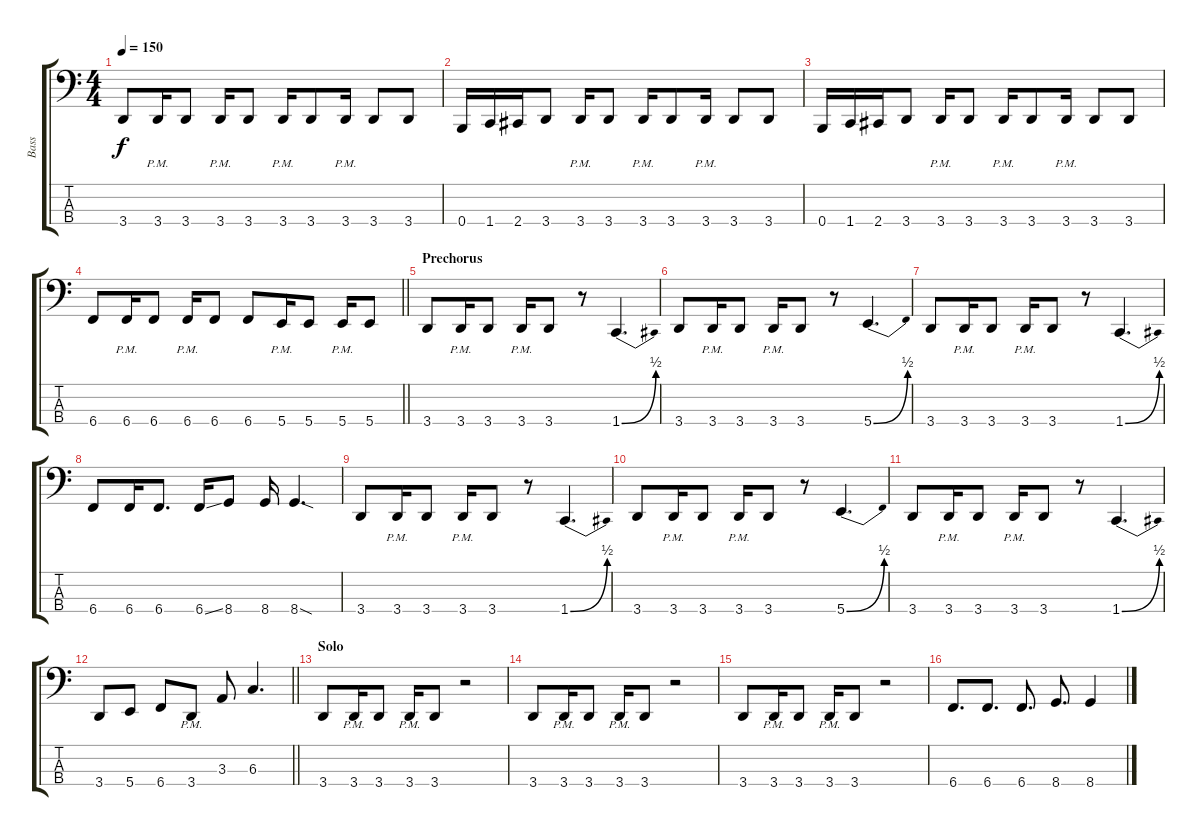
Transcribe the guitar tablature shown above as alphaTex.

\track ("Bass" "Bass") {instrument electricbasspick}
\staff {score tabs}
\tuning (E2 B1 Gb1 B0) {hide}
\ts (4 4)
\tempo 150
\clef f4
\ks c
3.4.8{dy f} 3.4{pm}.16 3.4.8 3.4{pm}.16 3.4.8 3.4{pm}.16 3.4.8 3.4{pm}.16 3.4.8 3.4.8 |
0.4.16 1.4.16 2.4.16 3.4.8 3.4{pm}.16 3.4.8 3.4{pm}.16 3.4.8 3.4{pm}.16 3.4.8 3.4.8 |
0.4.16 1.4.16 2.4.16 3.4.8 3.4{pm}.16 3.4.8 3.4{pm}.16 3.4.8 3.4{pm}.16 3.4.8 3.4.8 |
\barLineRight lightlight
6.4.8 6.4{pm}.16 6.4.8 6.4{pm}.16 6.4.8 6.4.8 5.4{pm}.16 5.4.8 5.4{pm}.16 5.4.8 |
\section ("" "Prechorus")
3.4.8 3.4{pm}.16 3.4.8 3.4{pm}.16 3.4.8 r.8 1.4{be (bend 0 0 60 2)}.4{d} |
3.4.8 3.4{pm}.16 3.4.8 3.4{pm}.16 3.4.8 r.8 5.4{be (bend 0 0 60 2)}.4{d} |
3.4.8 3.4{pm}.16 3.4.8 3.4{pm}.16 3.4.8 r.8 1.4{be (bend 0 0 60 2)}.4{d} |
6.4.8 6.4.16 6.4.8{d} 6.4{ss}.16 8.4.8 8.4.16 8.4{sod}.4{d} |
3.4.8 3.4{pm}.16 3.4.8 3.4{pm}.16 3.4.8 r.8 1.4{be (bend 0 0 60 2)}.4{d} |
3.4.8 3.4{pm}.16 3.4.8 3.4{pm}.16 3.4.8 r.8 5.4{be (bend 0 0 60 2)}.4{d} |
3.4.8 3.4{pm}.16 3.4.8 3.4{pm}.16 3.4.8 r.8 1.4{be (bend 0 0 60 2)}.4{d} |
\barLineRight lightlight
3.4.8 5.4.8 6.4.8 3.4{pm}.8 3.3.8 6.3.4{d} |
\section ("" "Solo")
3.4.8 3.4{pm}.16 3.4.8 3.4{pm}.16 3.4.8 r.2 |
3.4.8 3.4{pm}.16 3.4.8 3.4{pm}.16 3.4.8 r.2 |
3.4.8 3.4{pm}.16 3.4.8 3.4{pm}.16 3.4.8 r.2 |
6.4.8{d} 6.4.8{d} 6.4.8{d} 8.4.8{d} 8.4.4
